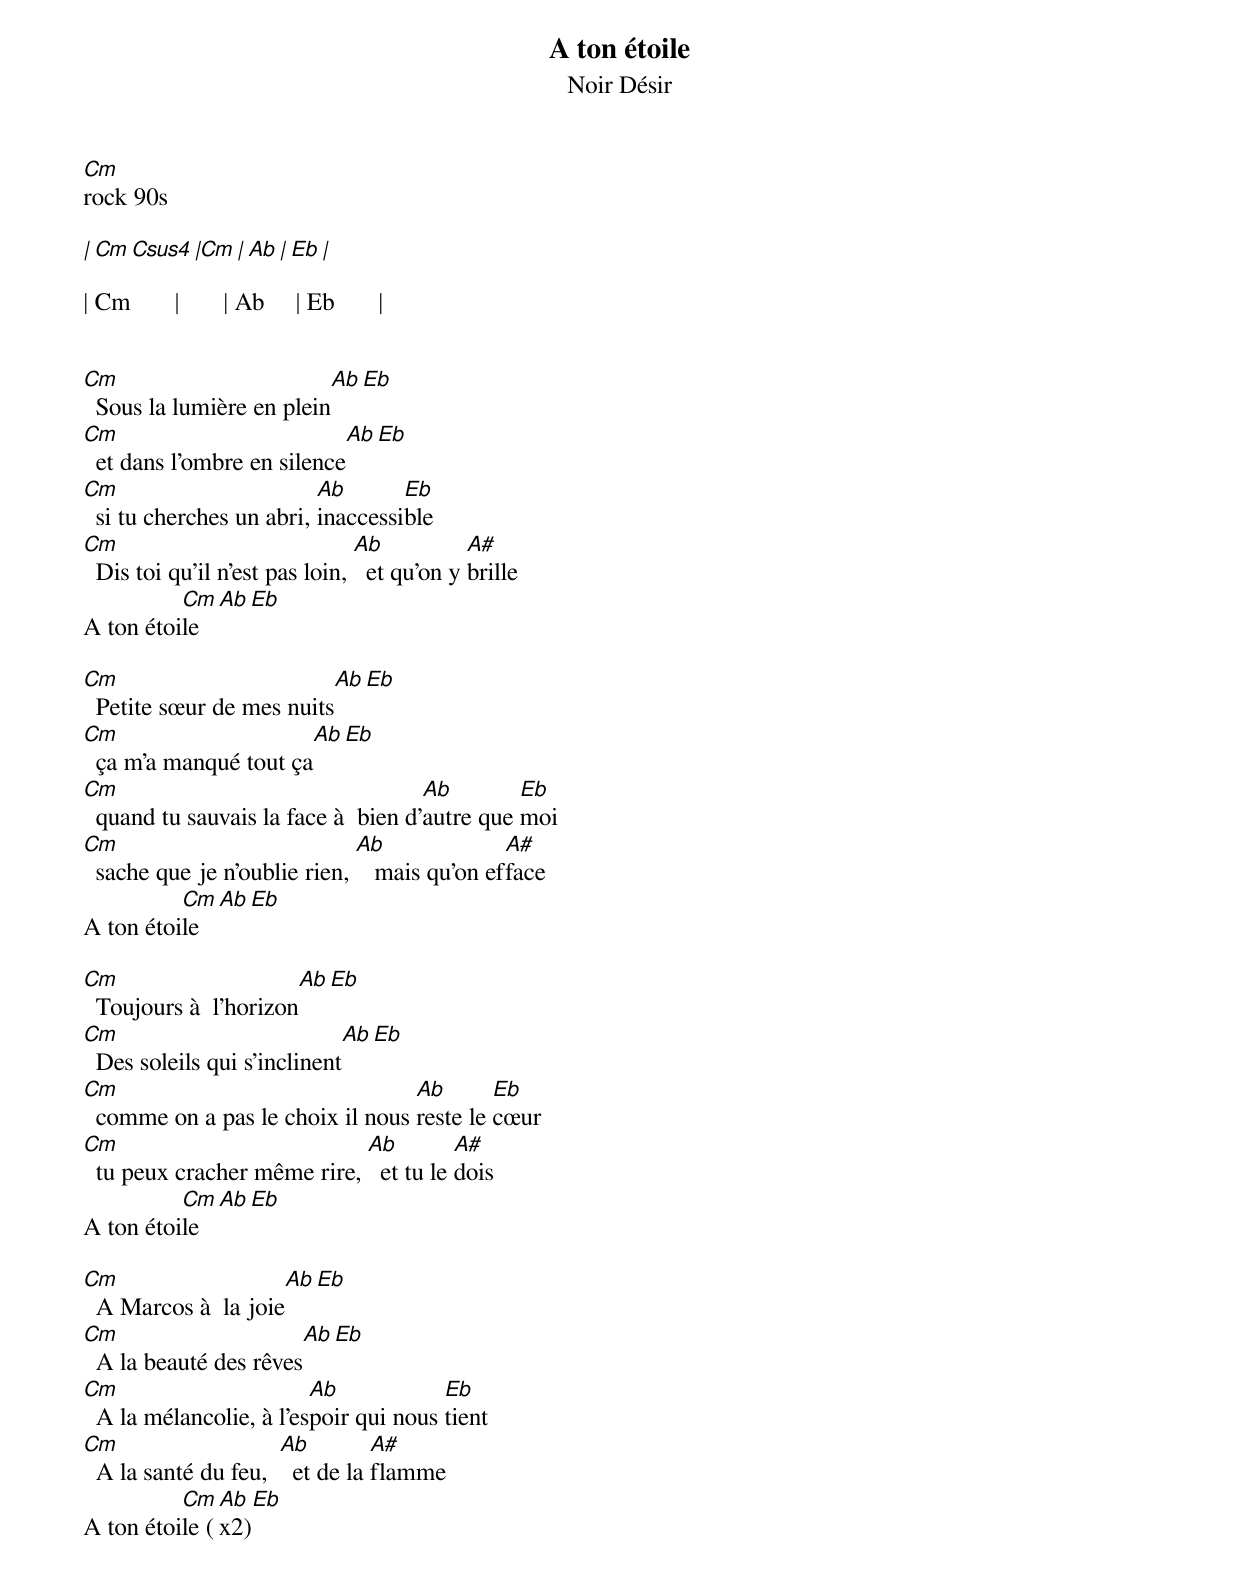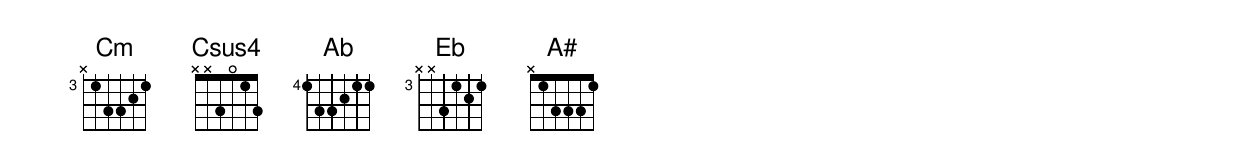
A ton étoile
Noir Désir
Cm
rock 90s

| Cm Csus4 |Cm     | Ab     | Eb       |

| Cm       |       | Ab     | Eb       |


Cm                         Ab Eb
  Sous la lumière en plein
Cm                           Ab Eb
  et dans l'ombre en silence
Cm                        Ab       Eb
  si tu cherches un abri, inaccessible
Cm                              Ab           A#
  Dis toi qu'il n'est pas loin,   et qu'on y brille
          Cm  Ab Eb
A ton étoile

Cm                         Ab Eb
  Petite sœur de mes nuits
Cm                         Ab Eb
  ça m'a manqué tout ça
Cm                                   Ab        Eb
  quand tu sauvais la face à  bien d'autre que moi
Cm                            Ab              A#
  sache que je n'oublie rien,    mais qu'on efface
          Cm  Ab Eb
A ton étoile

Cm                         Ab Eb
  Toujours à  l'horizon
Cm                            Ab Eb
  Des soleils qui s'inclinent
Cm                                Ab       Eb
  comme on a pas le choix il nous reste le cœur
Cm                           Ab         A#
  tu peux cracher même rire,   et tu le dois
          Cm  Ab Eb
A ton étoile

Cm                         Ab Eb
  A Marcos à  la joie
Cm                         Ab Eb
  A la beauté des rêves
Cm                       Ab            Eb
  A la mélancolie, à l'espoir qui nous tient
Cm                    Ab         A#
  A la santé du feu,    et de la flamme
          Cm  Ab Eb
A ton étoile (x2)
